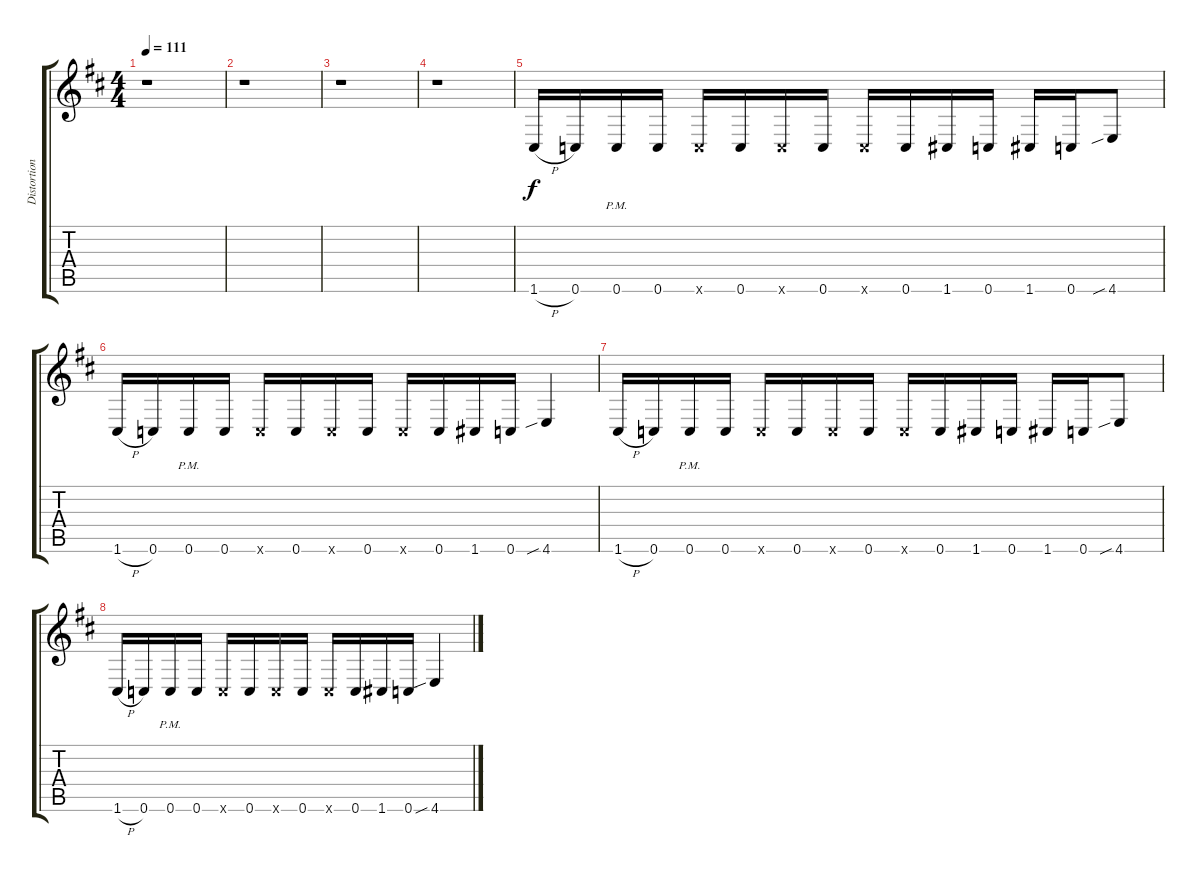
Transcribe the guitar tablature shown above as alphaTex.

\track ("Distortion" "Distortion") {instrument distortionguitar}
\staff {score tabs}
\tuning (D4 A3 F3 C3 G2 C2) {hide}
\ts (4 4)
\tempo 111
\clef g2
\ks d
r.1{dy f instrument distortionguitar} |
r.1 |
r.1 |
r.1 |
1.6{h}.16 0.6.16 0.6{pm}.16 0.6.16 0.6{x}.16 0.6.16 0.6{x}.16 0.6.16 0.6{x}.16 0.6.16 1.6.16 0.6.16 1.6.16 0.6.16 4.6{sib}.8 |
1.6{h}.16 0.6.16 0.6{pm}.16 0.6.16 0.6{x}.16 0.6.16 0.6{x}.16 0.6.16 0.6{x}.16 0.6.16 1.6.16 0.6.16 4.6{sib}.4 |
1.6{h}.16 0.6.16 0.6{pm}.16 0.6.16 0.6{x}.16 0.6.16 0.6{x}.16 0.6.16 0.6{x}.16 0.6.16 1.6.16 0.6.16 1.6.16 0.6.16 4.6{sib}.8 |
1.6{h}.16 0.6.16 0.6{pm}.16 0.6.16 0.6{x}.16 0.6.16 0.6{x}.16 0.6.16 0.6{x}.16 0.6.16 1.6.16 0.6.16 4.6{sib}.4
